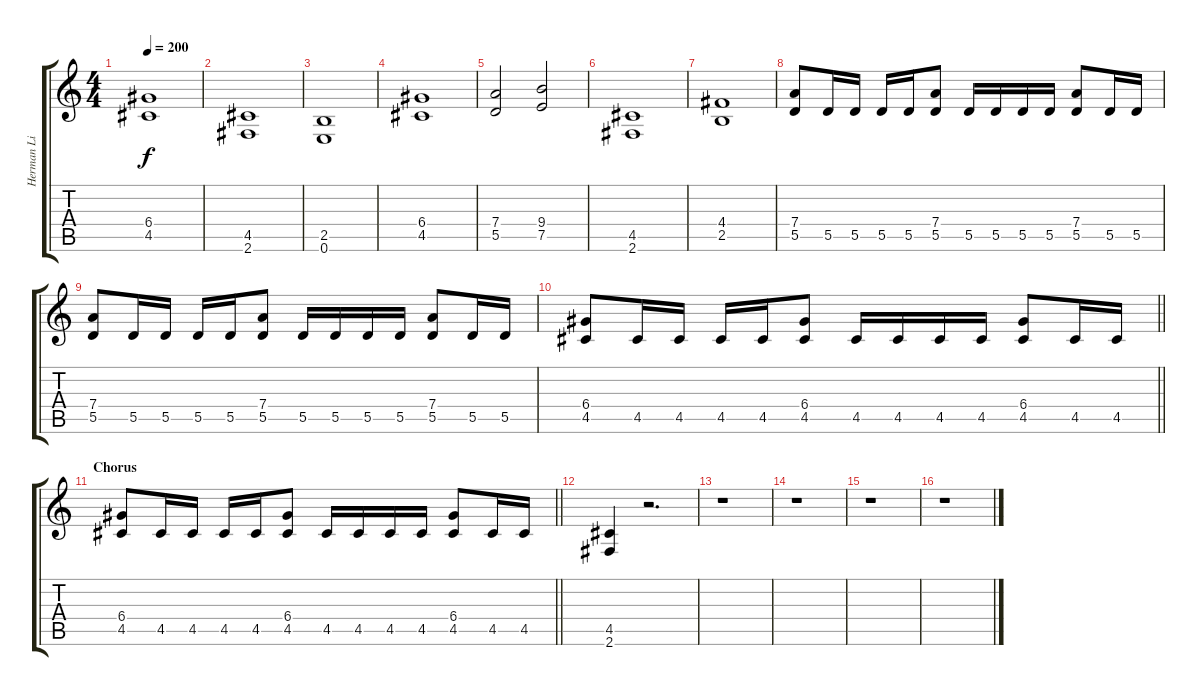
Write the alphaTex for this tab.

\track ("Herman Li | Rhythm Gtr." "Herman Li ") {instrument overdrivenguitar}
\staff {score tabs}
\tuning (E4 B3 G3 D3 A2 E2) {hide}
\ts (4 4)
\tempo 200
\clef g2
\ks c
(6.4 4.5).1{dy f} |
(4.5 2.6).1 |
(2.5 0.6).1 |
(6.4 4.5).1 |
(7.4 5.5).2 (9.4 7.5).2 |
(4.5 2.6).1 |
(4.4 2.5).1 |
(7.4 5.5).8 5.5.16 5.5.16 5.5.16 5.5.16 (7.4 5.5).8 5.5.16 5.5.16 5.5.16 5.5.16 (7.4 5.5).8 5.5.16 5.5.16 |
(7.4 5.5).8 5.5.16 5.5.16 5.5.16 5.5.16 (7.4 5.5).8 5.5.16 5.5.16 5.5.16 5.5.16 (7.4 5.5).8 5.5.16 5.5.16 |
\barLineRight lightlight
(6.4 4.5).8 4.5.16 4.5.16 4.5.16 4.5.16 (6.4 4.5).8 4.5.16 4.5.16 4.5.16 4.5.16 (6.4 4.5).8 4.5.16 4.5.16 |
\section ("" "Chorus")
\barLineRight lightlight
(6.4 4.5).8 4.5.16 4.5.16 4.5.16 4.5.16 (6.4 4.5).8 4.5.16 4.5.16 4.5.16 4.5.16 (6.4 4.5).8 4.5.16 4.5.16 |
(4.5 2.6).4 r.2{d} |
r.1 |
r.1 |
r.1 |
r.1
